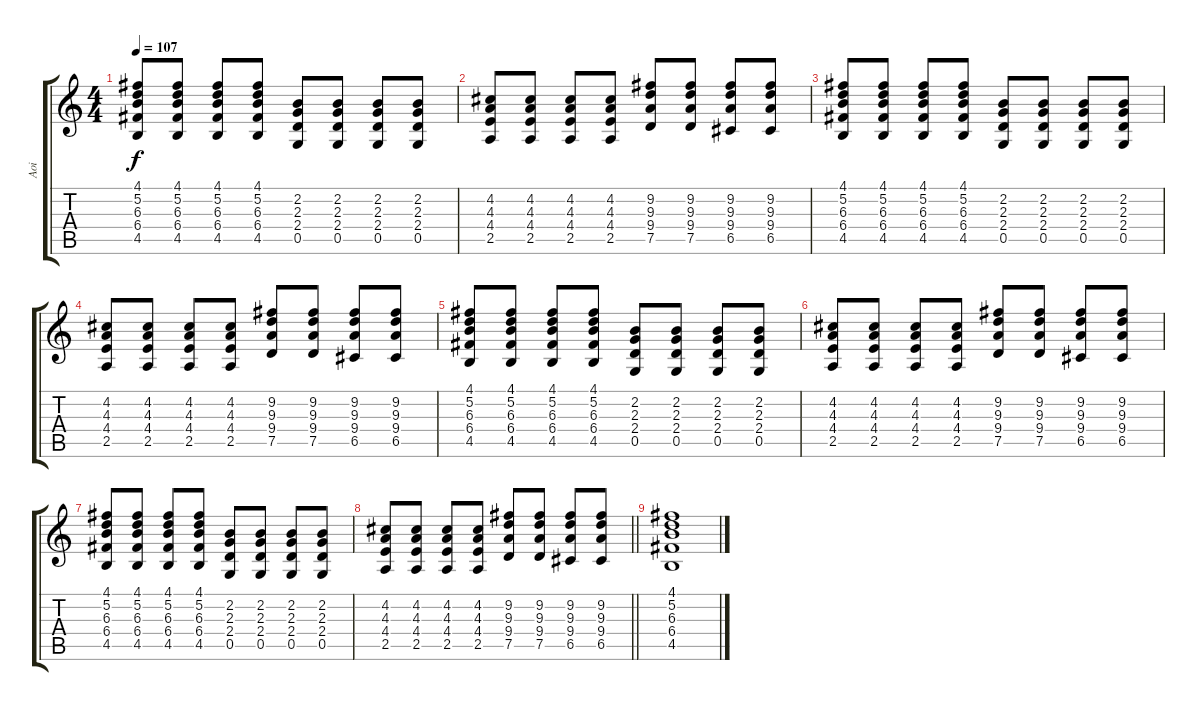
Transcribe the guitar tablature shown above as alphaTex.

\track ("Aoi" "Aoi") {instrument distortionguitar}
\staff {score tabs}
\tuning (D4 A3 F3 C3 G2 D2) {hide}
\ts (4 4)
\tempo 107
\clef g2
\ks c
(4.1 5.2 6.3 6.4 4.5).8{dy f} (4.1 5.2 6.3 6.4 4.5).8 (4.1 5.2 6.3 6.4 4.5).8 (4.1 5.2 6.3 6.4 4.5).8 (2.2 2.3 2.4 0.5).8 (2.2 2.3 2.4 0.5).8 (2.2 2.3 2.4 0.5).8 (2.2 2.3 2.4 0.5).8 |
(4.2 4.3 4.4 2.5).8 (4.2 4.3 4.4 2.5).8 (4.2 4.3 4.4 2.5).8 (4.2 4.3 4.4 2.5).8 (9.2 9.3 9.4 7.5).8 (9.2 9.3 9.4 7.5).8 (9.2 9.3 9.4 6.5).8 (9.2 9.3 9.4 6.5).8 |
(4.1 5.2 6.3 6.4 4.5).8 (4.1 5.2 6.3 6.4 4.5).8 (4.1 5.2 6.3 6.4 4.5).8 (4.1 5.2 6.3 6.4 4.5).8 (2.2 2.3 2.4 0.5).8 (2.2 2.3 2.4 0.5).8 (2.2 2.3 2.4 0.5).8 (2.2 2.3 2.4 0.5).8 |
(4.2 4.3 4.4 2.5).8 (4.2 4.3 4.4 2.5).8 (4.2 4.3 4.4 2.5).8 (4.2 4.3 4.4 2.5).8 (9.2 9.3 9.4 7.5).8 (9.2 9.3 9.4 7.5).8 (9.2 9.3 9.4 6.5).8 (9.2 9.3 9.4 6.5).8 |
(4.1 5.2 6.3 6.4 4.5).8 (4.1 5.2 6.3 6.4 4.5).8 (4.1 5.2 6.3 6.4 4.5).8 (4.1 5.2 6.3 6.4 4.5).8 (2.2 2.3 2.4 0.5).8 (2.2 2.3 2.4 0.5).8 (2.2 2.3 2.4 0.5).8 (2.2 2.3 2.4 0.5).8 |
(4.2 4.3 4.4 2.5).8 (4.2 4.3 4.4 2.5).8 (4.2 4.3 4.4 2.5).8 (4.2 4.3 4.4 2.5).8 (9.2 9.3 9.4 7.5).8 (9.2 9.3 9.4 7.5).8 (9.2 9.3 9.4 6.5).8 (9.2 9.3 9.4 6.5).8 |
(4.1 5.2 6.3 6.4 4.5).8 (4.1 5.2 6.3 6.4 4.5).8 (4.1 5.2 6.3 6.4 4.5).8 (4.1 5.2 6.3 6.4 4.5).8 (2.2 2.3 2.4 0.5).8 (2.2 2.3 2.4 0.5).8 (2.2 2.3 2.4 0.5).8 (2.2 2.3 2.4 0.5).8 |
\barLineRight lightlight
(4.2 4.3 4.4 2.5).8 (4.2 4.3 4.4 2.5).8 (4.2 4.3 4.4 2.5).8 (4.2 4.3 4.4 2.5).8 (9.2 9.3 9.4 7.5).8 (9.2 9.3 9.4 7.5).8 (9.2 9.3 9.4 6.5).8 (9.2 9.3 9.4 6.5).8 |
(4.1 5.2 6.3 6.4 4.5).1{volume 0}
